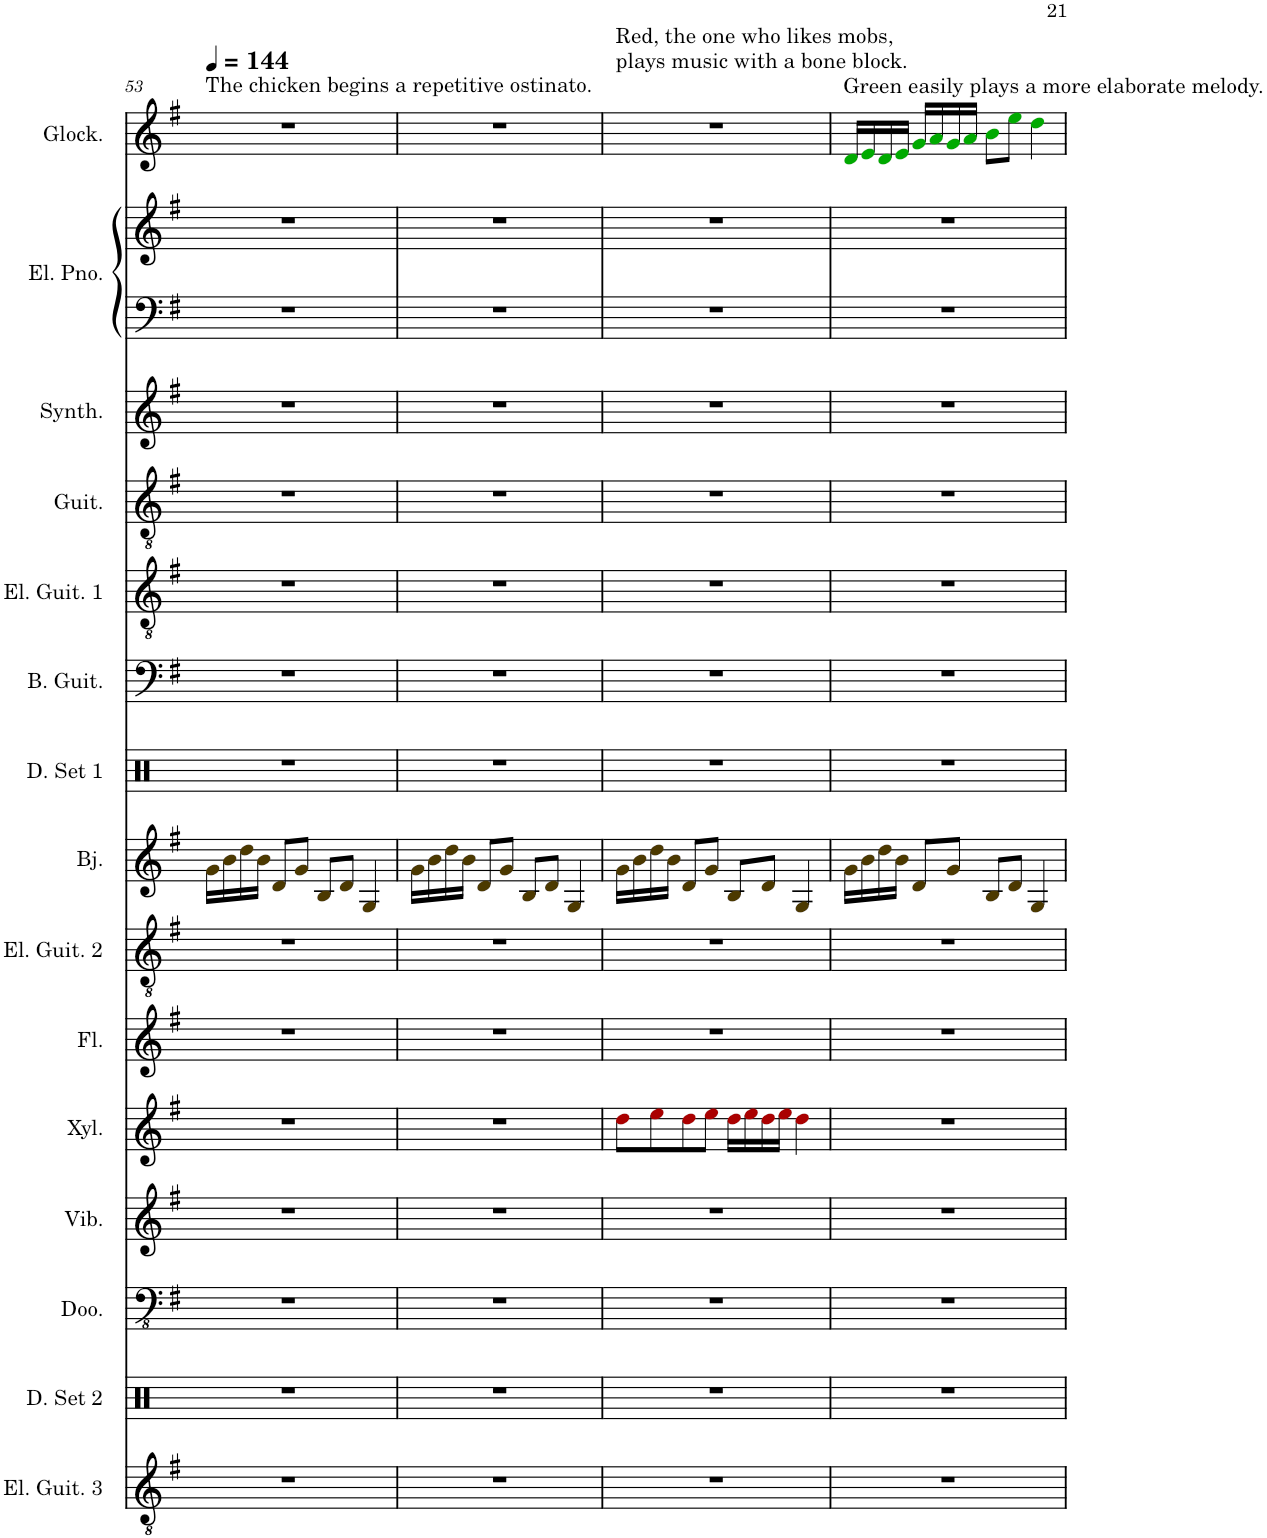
**kern	**kern	**kern	**kern	**kern	**kern	**kern	**kern	**kern	**kern	**kern	**kern	**kern	**kern	**kern	**kern
*part15	*part14	*part13	*part12	*part11	*part10	*part9	*part8	*part7	*part6	*part5	*part4	*part3	*part2	*part2	*part1
*staff16	*staff15	*staff14	*staff13	*staff12	*staff11	*staff10	*staff9	*staff8	*staff7	*staff6	*staff5	*staff4	*staff3	*staff2	*staff1
*I"Electric Guitar 3	*I"Drumset 2	*I"Didgeridoo	*I"Vibraphone	*I"Xylophone	*I"Flute	*I"Electric Guitar 2	*I"Banjo	*I"Drumset 1	*I"Bass Guitar	*I"Electric Guitar 1	*I"Guitar	*I"Square Synthesizer	*I"Electric Piano	*	*I"Glockenspiel
*I'El. Guit. 3	*I'D. Set 2	*I'Doo.	*I'Vib.	*I'Xyl.	*I'Fl.	*I'El. Guit. 2	*I'Bj.	*I'D. Set 1	*I'B. Guit.	*I'El. Guit. 1	*I'Guit.	*I'Synth.	*I'El. Pno.	*	*I'Glock.
!!LO:PB:g=z
*clefGv2	*clefX	*clefFv4	*clefG2	*clefG2	*clefG2	*clefGv2	*clefG2	*clefX	*clefF4	*clefGv2	*clefGv2	*clefG2	*clefF4	*clefG2	*clefG2
*	*	*	*	*Trd-7c-12	*	*	*	*	*Trd7c12	*	*	*	*	*	*Trd-14c-24
*k[f#]	*k[]	*k[f#]	*k[f#]	*k[f#]	*k[f#]	*k[f#]	*k[f#]	*k[]	*k[f#]	*k[f#]	*k[f#]	*k[f#]	*k[f#]	*k[f#]	*k[f#]
*M4/4	*M4/4	*M4/4	*M4/4	*M4/4	*M4/4	*M4/4	*M4/4	*M4/4	*M4/4	*M4/4	*M4/4	*M4/4	*M4/4	*M4/4	*M4/4
*MM144	*MM144	*MM144	*MM144	*MM144	*MM144	*MM144	*MM144	*MM144	*MM144	*MM144	*MM144	*MM144	*MM144	*MM144	*MM144
=53	=53	=53	=53	=53	=53	=53	=53	=53	=53	=53	=53	=53	=53	=53	=53
!	!	!	!	!	!	!	!	!	!	!	!	!	!	!	!LO:TX:a:t=The chicken begins a repetitive ostinato.
1r	1r	1r	1r	1r	1r	1r	16gi\LL	1r	1r	1r	1r	1r	1r	1r	1r
.	.	.	.	.	.	.	16bi\	.	.	.	.	.	.	.	.
.	.	.	.	.	.	.	16ddi\	.	.	.	.	.	.	.	.
.	.	.	.	.	.	.	16bi\JJ	.	.	.	.	.	.	.	.
.	.	.	.	.	.	.	8di/L	.	.	.	.	.	.	.	.
.	.	.	.	.	.	.	8gi/J	.	.	.	.	.	.	.	.
.	.	.	.	.	.	.	8Bi/L	.	.	.	.	.	.	.	.
.	.	.	.	.	.	.	8di/J	.	.	.	.	.	.	.	.
.	.	.	.	.	.	.	4Gi/	.	.	.	.	.	.	.	.
=54	=54	=54	=54	=54	=54	=54	=54	=54	=54	=54	=54	=54	=54	=54	=54
1r	1r	1r	1r	1r	1r	1r	16gi\LL	1r	1r	1r	1r	1r	1r	1r	1r
.	.	.	.	.	.	.	16bi\	.	.	.	.	.	.	.	.
.	.	.	.	.	.	.	16ddi\	.	.	.	.	.	.	.	.
.	.	.	.	.	.	.	16bi\JJ	.	.	.	.	.	.	.	.
.	.	.	.	.	.	.	8di/L	.	.	.	.	.	.	.	.
.	.	.	.	.	.	.	8gi/J	.	.	.	.	.	.	.	.
.	.	.	.	.	.	.	8Bi/L	.	.	.	.	.	.	.	.
.	.	.	.	.	.	.	8di/J	.	.	.	.	.	.	.	.
.	.	.	.	.	.	.	4Gi/	.	.	.	.	.	.	.	.
=55	=55	=55	=55	=55	=55	=55	=55	=55	=55	=55	=55	=55	=55	=55	=55
!	!	!	!	!	!	!	!	!	!	!	!	!	!	!	!LO:TX:a:t=Red, the one who likes mobs,
!	!	!	!	!	!	!	!	!	!	!	!	!	!	!	!LO:TX:a:t=plays music with a bone block.
1r	1r	1r	1r	8ddj\L	1r	1r	16gi\LL	1r	1r	1r	1r	1r	1r	1r	1r
.	.	.	.	.	.	.	16bi\	.	.	.	.	.	.	.	.
.	.	.	.	8eej\	.	.	16ddi\	.	.	.	.	.	.	.	.
.	.	.	.	.	.	.	16bi\JJ	.	.	.	.	.	.	.	.
.	.	.	.	8ddj\	.	.	8di/L	.	.	.	.	.	.	.	.
.	.	.	.	8eej\J	.	.	8gi/J	.	.	.	.	.	.	.	.
.	.	.	.	16ddj\LL	.	.	8Bi/L	.	.	.	.	.	.	.	.
.	.	.	.	16eej\	.	.	.	.	.	.	.	.	.	.	.
.	.	.	.	16ddj\	.	.	8di/J	.	.	.	.	.	.	.	.
.	.	.	.	16eej\JJ	.	.	.	.	.	.	.	.	.	.	.
.	.	.	.	4ddj\	.	.	4Gi/	.	.	.	.	.	.	.	.
=56	=56	=56	=56	=56	=56	=56	=56	=56	=56	=56	=56	=56	=56	=56	=56
!	!	!	!	!	!	!	!	!	!	!	!	!	!	!	!LO:TX:a:t=Green easily plays a more elaborate melody.
1r	1r	1r	1r	1r	1r	1r	16gi\LL	1r	1r	1r	1r	1r	1r	1r	16dZ/LL
.	.	.	.	.	.	.	16bi\	.	.	.	.	.	.	.	16eZ/
.	.	.	.	.	.	.	16ddi\	.	.	.	.	.	.	.	16dZ/
.	.	.	.	.	.	.	16bi\JJ	.	.	.	.	.	.	.	16eZ/JJ
.	.	.	.	.	.	.	8di/L	.	.	.	.	.	.	.	16gZ/LL
.	.	.	.	.	.	.	.	.	.	.	.	.	.	.	16aZ/
.	.	.	.	.	.	.	8gi/J	.	.	.	.	.	.	.	16gZ/
.	.	.	.	.	.	.	.	.	.	.	.	.	.	.	16aZ/JJ
.	.	.	.	.	.	.	8Bi/L	.	.	.	.	.	.	.	8bZ\L
.	.	.	.	.	.	.	8di/J	.	.	.	.	.	.	.	8eeZ\J
.	.	.	.	.	.	.	4Gi/	.	.	.	.	.	.	.	4ddZ\
=	=	=	=	=	=	=	=	=	=	=	=	=	=	=	=
*-	*-	*-	*-	*-	*-	*-	*-	*-	*-	*-	*-	*-	*-	*-	*-
